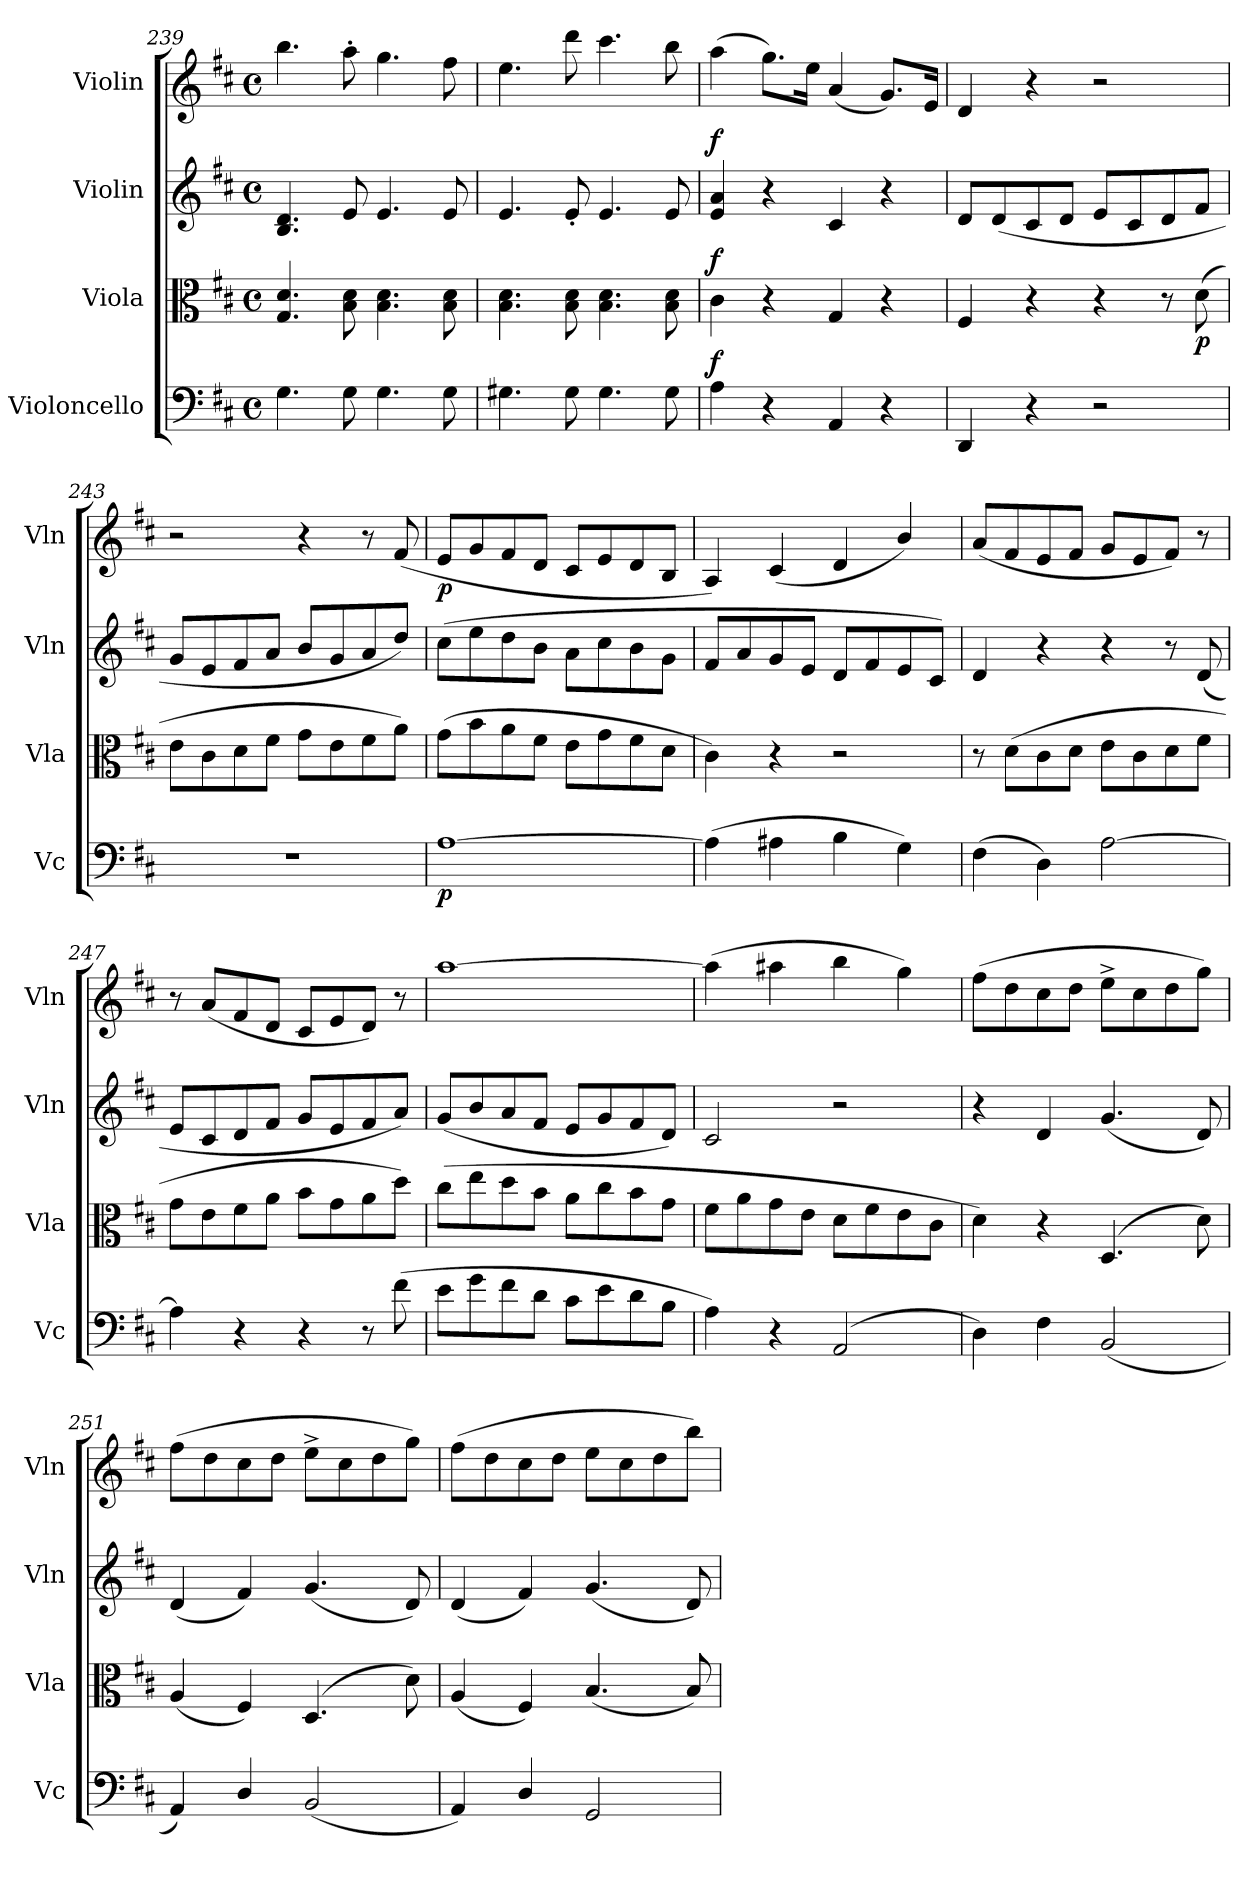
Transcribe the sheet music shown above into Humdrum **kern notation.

**kern	**dynam	**kern	**dynam	**kern	**dynam	**kern	**dynam
*part4	*part4	*part3	*part3	*part2	*part2	*part1	*part1
*staff4	*staff4	*staff3	*staff3	*staff2	*staff2	*staff1	*staff1
*I"Violoncello	*	*I"Viola	*	*I"Violin	*	*I"Violin	*
*I'Vc	*	*I'Vla	*	*I'Vln	*	*I'Vln	*
*clefF4	*	*clefC3	*	*clefG2	*	*clefG2	*
*k[f#c#]	*	*k[f#c#]	*	*k[f#c#]	*	*k[f#c#]	*
*M4/4	*	*M4/4	*	*M4/4	*	*M4/4	*
*met(c)	*	*met(c)	*	*met(c)	*	*met(c)	*
=239	=239	=239	=239	=239	=239	=239	=239
4.G\	.	4.G/ 4.d/	.	4.B/ 4.d/	.	4.bb\	.
8G\	.	8B\ 8d\	.	8e/	.	8aa'\	.
4.G\	.	4.B\ 4.d\	.	4.e/	.	4.gg\	.
8G\	.	8B\ 8d\	.	8e/	.	8ff#\	.
=240	=240	=240	=240	=240	=240	=240	=240
4.G#X\	.	4.B\ 4.d\	.	4.e/	.	4.ee\	.
8G#\	.	8B\ 8d\	.	8e'/	.	8ddd\	.
4.G#\	.	4.B\ 4.d\	.	4.e/	.	4.ccc#\	.
8G#\	.	8B\ 8d\	.	8e/	.	8bb\	.
=241	=241	=241	=241	=241	=241	=241	=241
!	!LO:DY:a	!	!LO:DY:a	!	!LO:DY:a	!	!
4A\	f	4c#\	f	4e/ 4a/	f	(>4aa\	.
4r	.	4r	.	4r	.	8.gg\L)	.
.	.	.	.	.	.	16ee\Jk	.
4AA/	.	4G/	.	4c#/	.	(4a/	.
4r	.	4r	.	4r	.	8.g/L)	.
.	.	.	.	.	.	16e/Jk	.
=242	=242	=242	=242	=242	=242	=242	=242
4DD/	.	4F#/	.	8d/L	.	4d/	.
.	.	.	.	(>8d/	.	.	.
4r	.	4r	.	8c#/	.	4r	.
.	.	.	.	8d/J	.	.	.
2r	.	4r	.	8e/L	.	2r	.
.	.	.	.	8c#/	.	.	.
.	.	8r	.	8d/	.	.	.
!	!	!	!LO:DY:b	!	!	!	!
.	.	(>8d\	p	8f#/J	.	.	.
=243	=243	=243	=243	=243	=243	=243	=243
1r	.	8e\L	.	8g/L	.	2r	.
.	.	8c#\	.	8e/	.	.	.
.	.	8d\	.	8f#/	.	.	.
.	.	8f#\J	.	8a/J	.	.	.
.	.	8g\L	.	8b/L	.	4r	.
.	.	8e\	.	8g/	.	.	.
.	.	8f#\	.	8a/	.	8r	.
.	.	8a\J)	.	8dd/J)	.	(>8f#/	.
!!LO:LB:g=z
=244	=244	=244	=244	=244	=244	=244	=244
!	!LO:DY:b	!	!	!	!	!	!LO:DY:b
[1A	p	(>8g\L	.	(>8cc#\L	.	8e/L	p
.	.	8b\	.	8ee\	.	8g/	.
.	.	8a\	.	8dd\	.	8f#/	.
.	.	8f#\J	.	8b\J	.	8d/J	.
.	.	8e\L	.	8a\L	.	8c#/L	.
.	.	8g\	.	8cc#\	.	8e/	.
.	.	8f#\	.	8b\	.	8d/	.
.	.	8d\J	.	8g\J	.	8B/J	.
=245	=245	=245	=245	=245	=245	=245	=245
(>4A\]	.	4c#\)	.	8f#/L	.	4A/)	.
.	.	.	.	8a/	.	.	.
4A#X\	.	4r	.	8g/	.	(4c#/	.
.	.	.	.	8e/J	.	.	.
4B\	.	2r	.	8d/L	.	4d/	.
.	.	.	.	8f#/	.	.	.
4G\)	.	.	.	8e/	.	4b/)	.
.	.	.	.	8c#/J)	.	.	.
=246	=246	=246	=246	=246	=246	=246	=246
(>4F#\	.	8r	.	4d/	.	(8a/L	.
.	.	(>8d\L	.	.	.	8f#/	.
4D\)	.	8c#\	.	4r	.	8e/	.
.	.	8d\J	.	.	.	8f#/J	.
[2A\	.	8e\L	.	4r	.	8g/L	.
.	.	8c#\	.	.	.	8e/	.
.	.	8d\	.	8r	.	8f#/J)	.
.	.	8f#\J	.	(8d/	.	8r	.
=247	=247	=247	=247	=247	=247	=247	=247
4A\]	.	8g\L	.	8e/L	.	8r	.
.	.	8e\	.	8c#/	.	(8a/L	.
4r	.	8f#\	.	8d/	.	8f#/	.
.	.	8a\J	.	8f#/J	.	8d/J	.
4r	.	8b\L	.	8g/L	.	8c#/L	.
.	.	8g\	.	8e/	.	8e/	.
8r	.	8a\	.	8f#/	.	8d/J)	.
(>8f#\	.	8dd\J)	.	8a/J)	.	8r	.
=248	=248	=248	=248	=248	=248	=248	=248
8e\L	.	(>8cc#\L	.	(8g/L	.	[1aa	.
8g\	.	8ee\	.	8b/	.	.	.
8f#\	.	8dd\	.	8a/	.	.	.
8d\J	.	8b\J	.	8f#/J	.	.	.
8c#\L	.	8a\L	.	8e/L	.	.	.
8e\	.	8cc#\	.	8g/	.	.	.
8d\	.	8b\	.	8f#/	.	.	.
8B\J	.	8g\J	.	8d/J)	.	.	.
=249	=249	=249	=249	=249	=249	=249	=249
4A\)	.	8f#\L	.	2c#/	.	(>4aa\]	.
.	.	8a\	.	.	.	.	.
4r	.	8g\	.	.	.	4aa#X\	.
.	.	8e\J	.	.	.	.	.
(>2AA/	.	8d\L	.	2r	.	4bb\	.
.	.	8f#\	.	.	.	.	.
.	.	8e\	.	.	.	4gg\)	.
.	.	8c#\J	.	.	.	.	.
=250	=250	=250	=250	=250	=250	=250	=250
4D\)	.	4d\)	.	4r	.	(>8ff#\L	.
.	.	.	.	.	.	8dd\	.
4F#\	.	4r	.	4d/	.	8cc#\	.
.	.	.	.	.	.	8dd\J	.
(2BB/	.	(>4.D/	.	(4.g/	.	8ee^\L	.
.	.	.	.	.	.	8cc#\	.
.	.	.	.	.	.	8dd\	.
.	.	8d\)	.	8d/)	.	8gg\J)	.
!!LO:LB:g=z
=251	=251	=251	=251	=251	=251	=251	=251
4AA/)	.	(4A/	.	(4d/	.	(>8ff#\L	.
.	.	.	.	.	.	8dd\	.
4D/	.	4F#/)	.	4f#/)	.	8cc#\	.
.	.	.	.	.	.	8dd\J	.
(2BB/	.	(>4.D/	.	(4.g/	.	8ee^\L	.
.	.	.	.	.	.	8cc#\	.
.	.	.	.	.	.	8dd\	.
.	.	8d\)	.	8d/)	.	8gg\J)	.
=252	=252	=252	=252	=252	=252	=252	=252
4AA/)	.	(4A/	.	(4d/	.	(>8ff#\L	.
.	.	.	.	.	.	8dd\	.
4D/	.	4F#/)	.	4f#/)	.	8cc#\	.
.	.	.	.	.	.	8dd\J	.
2GG/	.	(4.B/	.	(4.g/	.	8ee\L	.
.	.	.	.	.	.	8cc#\	.
.	.	.	.	.	.	8dd\	.
.	.	8B/)	.	8d/)	.	8bb\J)	.
=	=	=	=	=	=	=	=
*-	*-	*-	*-	*-	*-	*-	*-
